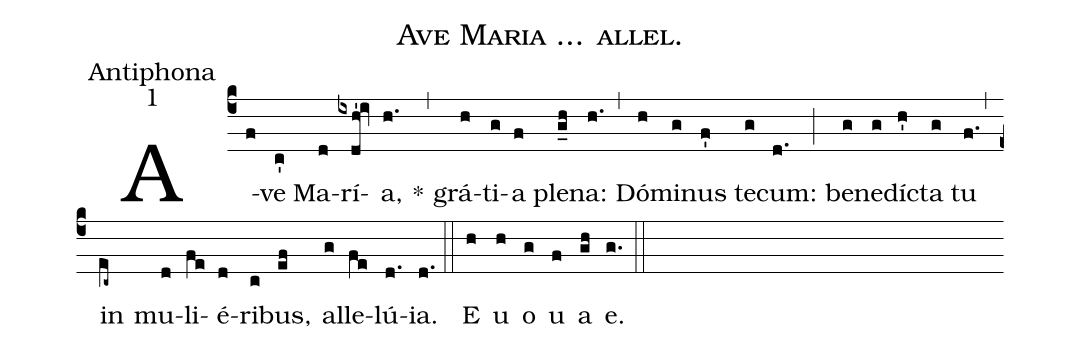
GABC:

name:Ave Maria ... allel.;
office-part:Antiphona;
mode:1;
%%
(c4) A(f)ve(c') Ma(d)rí(ixdh'!iv)a,(h.) *(,) grá(h)ti(g)a(f) ple(g_h)na:(h.) (,) Dó(h)mi(g)nus(f') te(g)cum:(d.) (;) be(g)ne(g)dí(h')cta(g) tu(f.) (,) in(ec~) mu(d)li(fe)é(d)ri(c)bus,(ef) al(g)le(fe)lú(d.)ia.(d.) (::) <eu>E(h) u(h) o(g) u(f) a(gh) e.</eu>(g.) (::)
